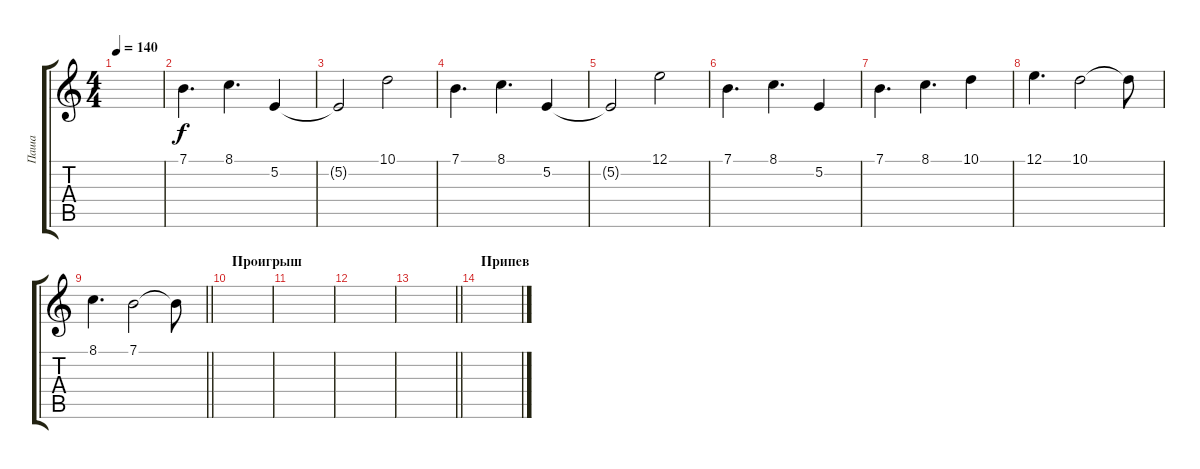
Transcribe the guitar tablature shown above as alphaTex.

\track ("Паша" "Паша") {instrument acousticgrandpiano}
\staff {score tabs}
\tuning (E4 B3 G3 D3 A2 E2) {hide}
\ts (4 4)
\tempo 140
\clef g2
\ks c
|
7.1.4{d} 8.1.4{d} 5.2.4 |
5.2{t}.2 10.1.2 |
7.1.4{d} 8.1.4{d} 5.2.4 |
5.2{t}.2 12.1.2 |
7.1.4{d} 8.1.4{d} 5.2.4 |
7.1.4{d} 8.1.4{d} 10.1.4 |
12.1.4{d} 10.1.2 10.1{t}.8 |
\barLineRight lightlight
8.1.4{d} 7.1.2 7.1{t}.8 |
\section ("" "Проигрыш")
|
|
|
\barLineRight lightlight
|
\section ("" "Припев")
